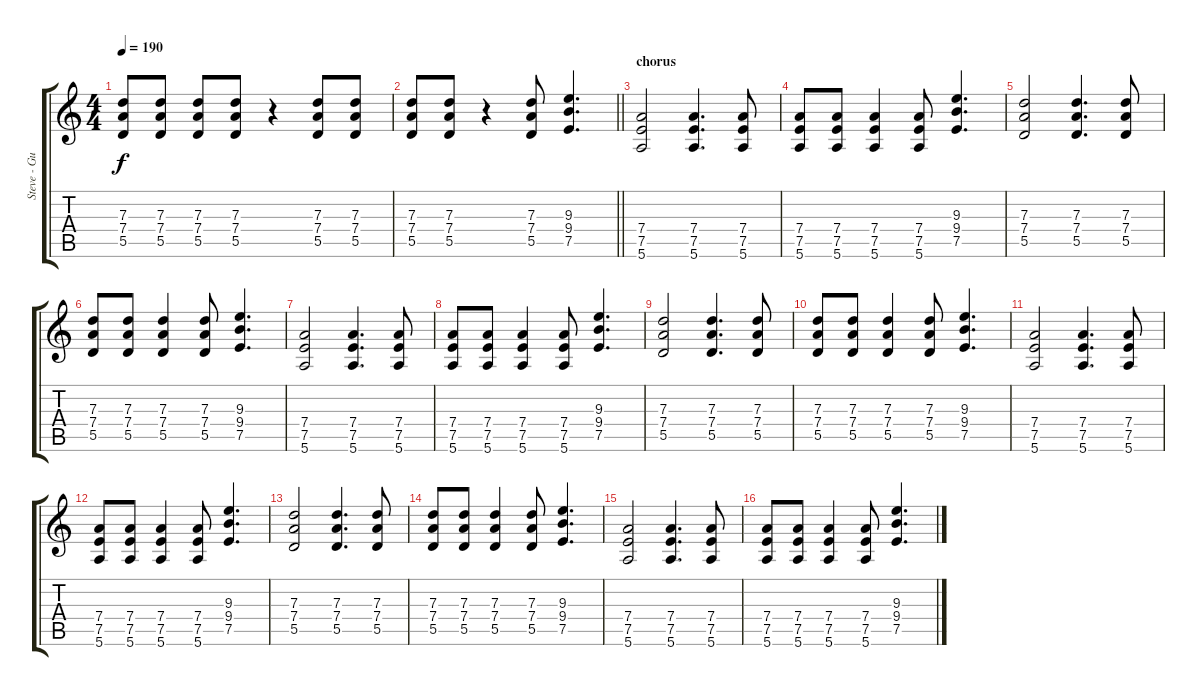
\track ("Steve - Guitar" "Steve - Gu") {instrument overdrivenguitar}
\staff {score tabs}
\tuning (E4 B3 G3 D3 A2 E2) {hide}
\ts (4 4)
\tempo 190
\clef g2
\ks c
(7.3 7.4 5.5).8{dy f} (7.3 7.4 5.5).8 (7.3 7.4 5.5).8 (7.3 7.4 5.5).8 r.4 (7.3 7.4 5.5).8 (7.3 7.4 5.5).8 |
\barLineRight lightlight
(7.3 7.4 5.5).8 (7.3 7.4 5.5).8 r.4 (7.3 7.4 5.5).8 (9.3 9.4 7.5).4{d} |
\section ("" "chorus")
(7.4 7.5 5.6).2 (7.4 7.5 5.6).4{d} (7.4 7.5 5.6).8 |
(7.4 7.5 5.6).8 (7.4 7.5 5.6).8 (7.4 7.5 5.6).4 (7.4 7.5 5.6).8 (9.3 9.4 7.5).4{d} |
(7.3 7.4 5.5).2 (7.3 7.4 5.5).4{d} (7.3 7.4 5.5).8 |
(7.3 7.4 5.5).8 (7.3 7.4 5.5).8 (7.3 7.4 5.5).4 (7.3 7.4 5.5).8 (9.3 9.4 7.5).4{d} |
(7.4 7.5 5.6).2 (7.4 7.5 5.6).4{d} (7.4 7.5 5.6).8 |
(7.4 7.5 5.6).8 (7.4 7.5 5.6).8 (7.4 7.5 5.6).4 (7.4 7.5 5.6).8 (9.3 9.4 7.5).4{d} |
(7.3 7.4 5.5).2 (7.3 7.4 5.5).4{d} (7.3 7.4 5.5).8 |
(7.3 7.4 5.5).8 (7.3 7.4 5.5).8 (7.3 7.4 5.5).4 (7.3 7.4 5.5).8 (9.3 9.4 7.5).4{d} |
(7.4 7.5 5.6).2 (7.4 7.5 5.6).4{d} (7.4 7.5 5.6).8 |
(7.4 7.5 5.6).8 (7.4 7.5 5.6).8 (7.4 7.5 5.6).4 (7.4 7.5 5.6).8 (9.3 9.4 7.5).4{d} |
(7.3 7.4 5.5).2 (7.3 7.4 5.5).4{d} (7.3 7.4 5.5).8 |
(7.3 7.4 5.5).8 (7.3 7.4 5.5).8 (7.3 7.4 5.5).4 (7.3 7.4 5.5).8 (9.3 9.4 7.5).4{d} |
(7.4 7.5 5.6).2 (7.4 7.5 5.6).4{d} (7.4 7.5 5.6).8 |
(7.4 7.5 5.6).8 (7.4 7.5 5.6).8 (7.4 7.5 5.6).4 (7.4 7.5 5.6).8 (9.3 9.4 7.5).4{d}
